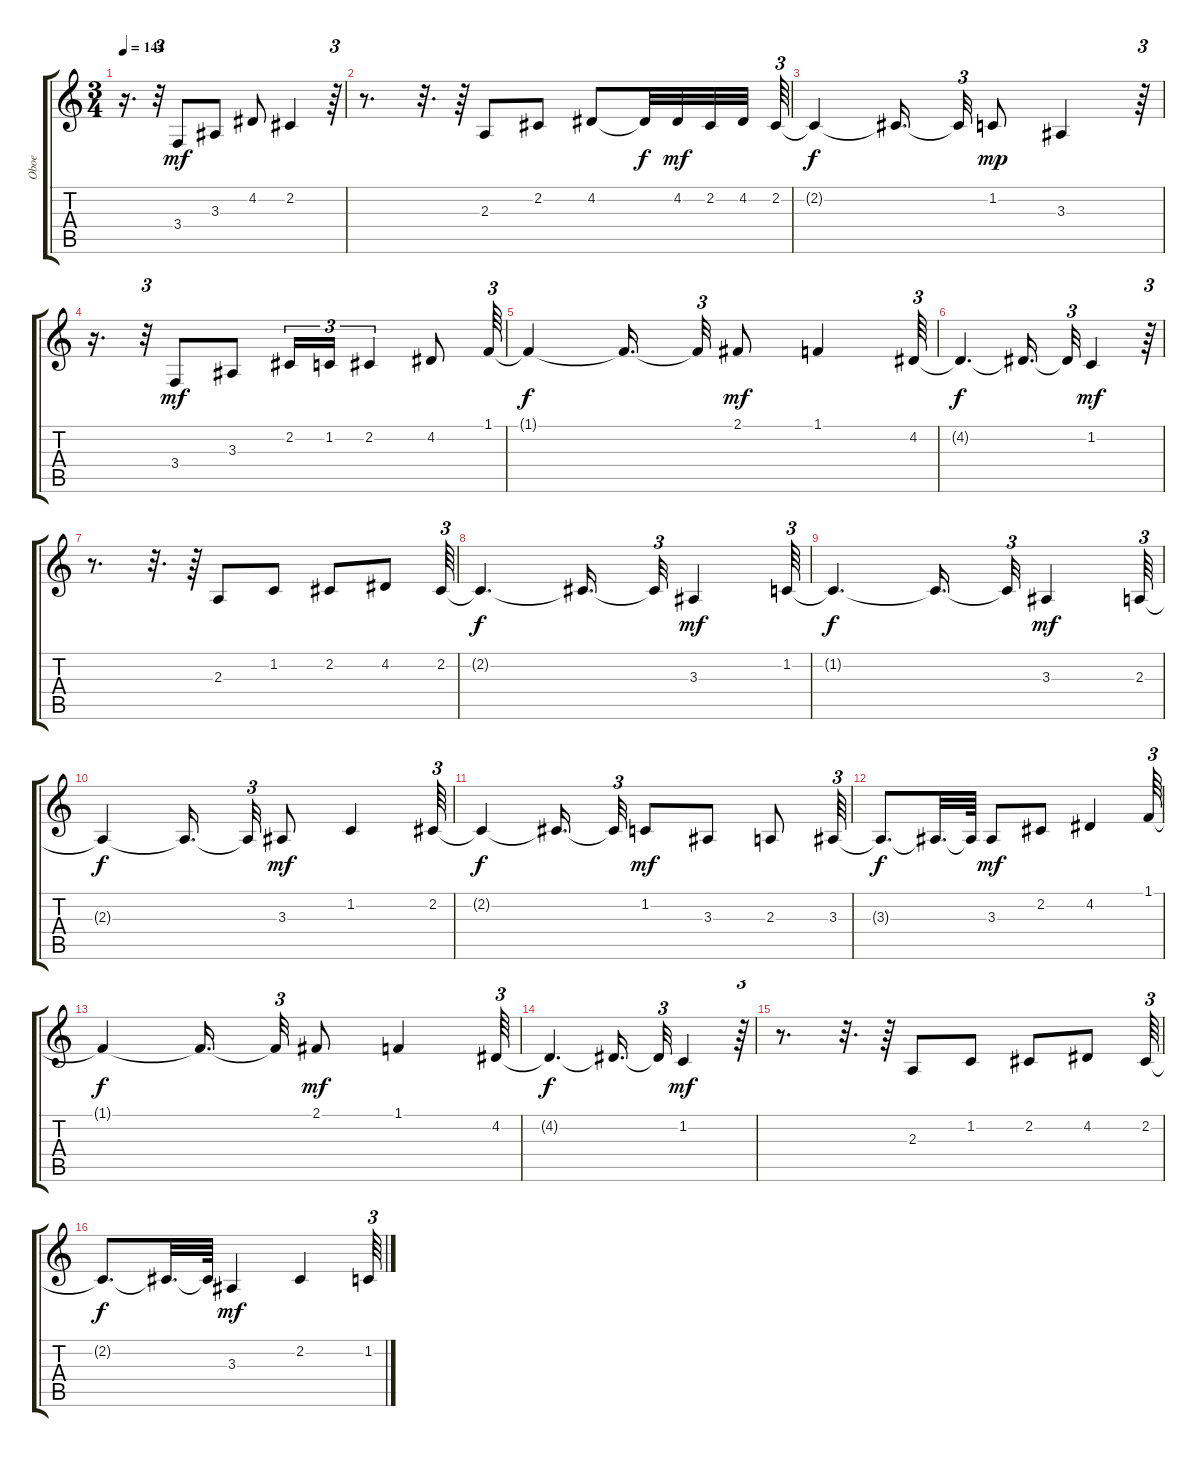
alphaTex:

\track ("Oboe" "Oboe") {instrument oboe}
\staff {score tabs}
\tuning (E4 B3 G3 D3 A2 E2) {hide}
\ts (3 4)
\tempo 144
\clef g2
\ks c
r.16{d dy mf} r.32{tu (3 2)} 3.4.8 3.3.8 4.2.8 2.2.4 r.64{tu (3 2)} |
r.8{d} r.32{d} r.64 2.3.8 2.2.8 4.2.8 4.2{t}.32{dy f} 4.2.32{dy mf} 2.2.32 4.2.32 2.2.64{tu (3 2)} |
2.2{t}.4{dy f} 2.2{t}.16{d beam splitsecondary} 2.2{t}.32{tu (3 2)} 1.2.8{dy mp} 3.3.4 r.64{tu (3 2)} |
r.16{d} r.32{tu (3 2)} 3.4.8{dy mf} 3.3.8 2.2.16{tu (3 2)} 1.2.16{tu (3 2)} 2.2.4{tu (3 2)} 4.2.8 1.1.64{tu (3 2)} |
1.1{t}.4{dy f} 1.1{t}.16{d beam splitsecondary} 1.1{t}.32{tu (3 2)} 2.1.8{dy mf} 1.1.4 4.2.64{tu (3 2)} |
4.2{t}.4{d dy f} 4.2{t}.16{d} 4.2{t}.32{tu (3 2)} 1.2.4{dy mf} r.64{tu (3 2)} |
r.8{d} r.32{d} r.64 2.3.8 1.2.8 2.2.8 4.2.8 2.2.64{tu (3 2)} |
2.2{t}.4{d dy f} 2.2{t}.16{d} 2.2{t}.32{tu (3 2)} 3.3.4{dy mf} 1.2.64{tu (3 2)} |
1.2{t}.4{d dy f} 1.2{t}.16{d} 1.2{t}.32{tu (3 2)} 3.3.4{dy mf} 2.3.64{tu (3 2)} |
2.3{t}.4{dy f} 2.3{t}.16{d beam splitsecondary} 2.3{t}.32{tu (3 2)} 3.3.8{dy mf} 1.2.4 2.2.64{tu (3 2)} |
2.2{t}.4{dy f} 2.2{t}.16{d beam splitsecondary} 2.2{t}.32{tu (3 2)} 1.2.8{dy mf} 3.3.8 2.3.8 3.3.64{tu (3 2)} |
3.3{t}.8{d dy f} 3.3{t}.32{d} 3.3{t}.64 3.3.8{dy mf} 2.2.8 4.2.4 1.1.64{tu (3 2)} |
1.1{t}.4{dy f} 1.1{t}.16{d beam splitsecondary} 1.1{t}.32{tu (3 2)} 2.1.8{dy mf} 1.1.4 4.2.64{tu (3 2)} |
4.2{t}.4{d dy f} 4.2{t}.16{d} 4.2{t}.32{tu (3 2)} 1.2.4{dy mf} r.64{tu (3 2)} |
r.8{d} r.32{d} r.64 2.3.8 1.2.8 2.2.8 4.2.8 2.2.64{tu (3 2)} |
2.2{t}.8{d dy f} 2.2{t}.32{d} 2.2{t}.64 3.3.4{dy mf} 2.2.4 1.2.64{tu (3 2)}
